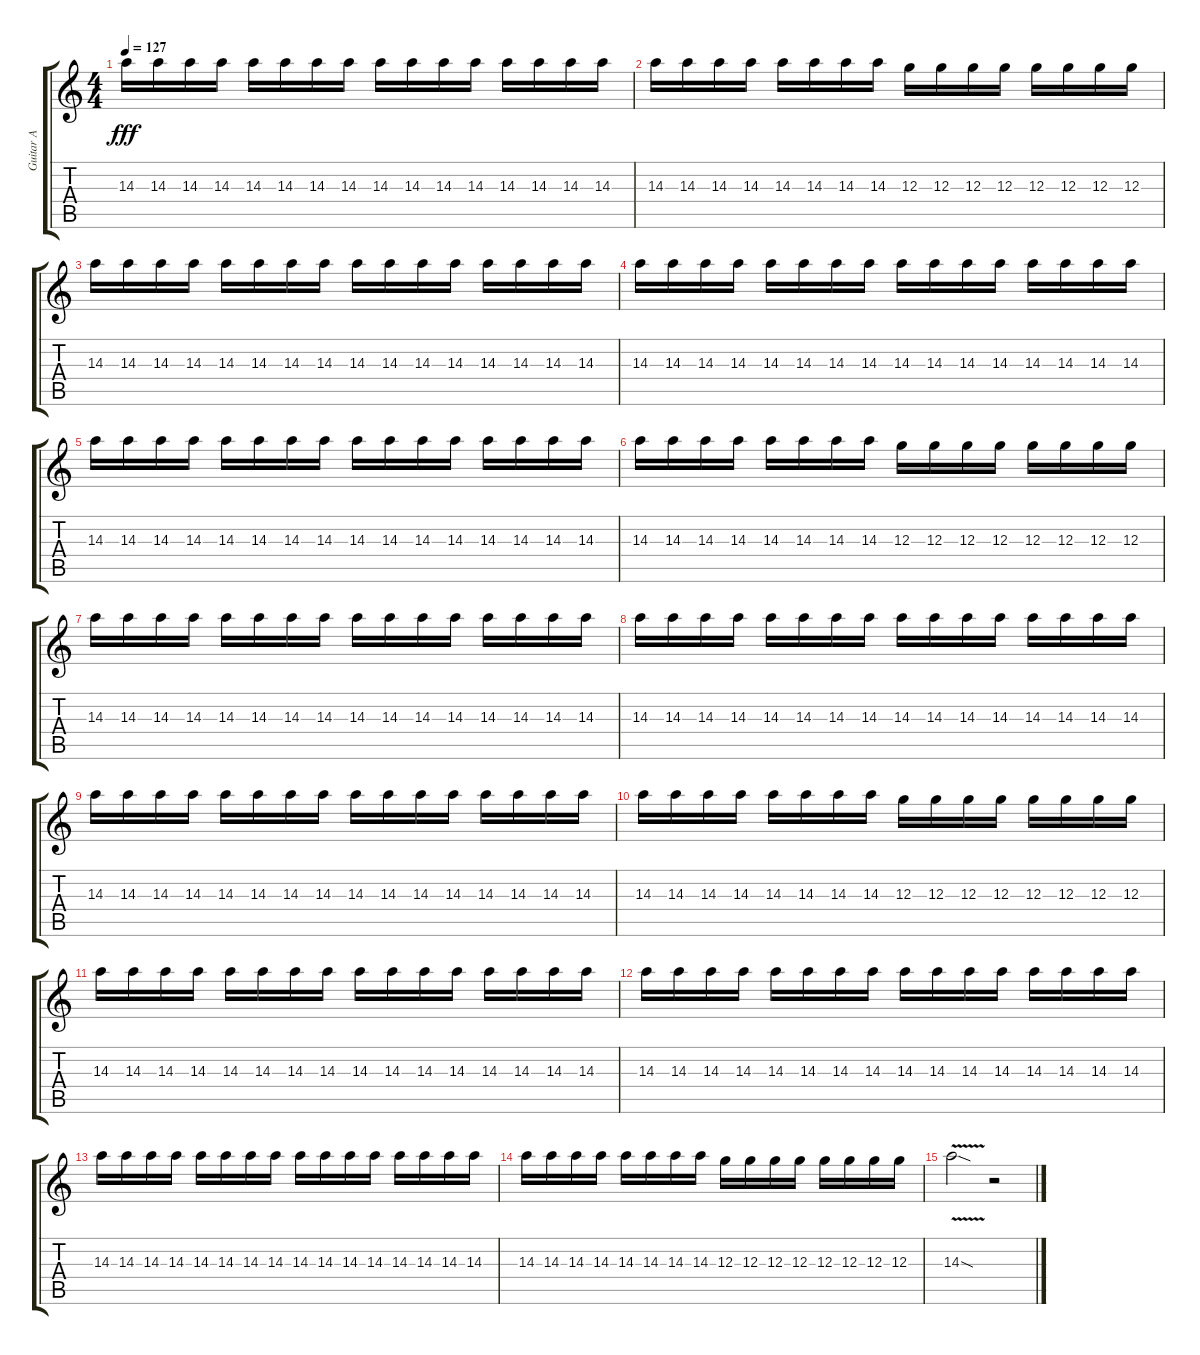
\track ("Guitar A" "Guitar A") {instrument electricguitarclean}
\staff {score tabs}
\tuning (E4 B3 G3 D3 A2 E2) {hide}
\ts (4 4)
\tempo 127
\clef g2
\ks c
14.3.16{dy fff} 14.3.16 14.3.16 14.3.16 14.3.16 14.3.16 14.3.16 14.3.16 14.3.16 14.3.16 14.3.16 14.3.16 14.3.16 14.3.16 14.3.16 14.3.16 |
14.3.16 14.3.16 14.3.16 14.3.16 14.3.16 14.3.16 14.3.16 14.3.16 12.3.16 12.3.16 12.3.16 12.3.16 12.3.16 12.3.16 12.3.16 12.3.16 |
14.3.16 14.3.16 14.3.16 14.3.16 14.3.16 14.3.16 14.3.16 14.3.16 14.3.16 14.3.16 14.3.16 14.3.16 14.3.16 14.3.16 14.3.16 14.3.16 |
14.3.16 14.3.16 14.3.16 14.3.16 14.3.16 14.3.16 14.3.16 14.3.16 14.3.16 14.3.16 14.3.16 14.3.16 14.3.16 14.3.16 14.3.16 14.3.16 |
14.3.16 14.3.16 14.3.16 14.3.16 14.3.16 14.3.16 14.3.16 14.3.16 14.3.16 14.3.16 14.3.16 14.3.16 14.3.16 14.3.16 14.3.16 14.3.16 |
14.3.16 14.3.16 14.3.16 14.3.16 14.3.16 14.3.16 14.3.16 14.3.16 12.3.16 12.3.16 12.3.16 12.3.16 12.3.16 12.3.16 12.3.16 12.3.16 |
14.3.16 14.3.16 14.3.16 14.3.16 14.3.16 14.3.16 14.3.16 14.3.16 14.3.16 14.3.16 14.3.16 14.3.16 14.3.16 14.3.16 14.3.16 14.3.16 |
14.3.16 14.3.16 14.3.16 14.3.16 14.3.16 14.3.16 14.3.16 14.3.16 14.3.16 14.3.16 14.3.16 14.3.16 14.3.16 14.3.16 14.3.16 14.3.16 |
14.3.16 14.3.16 14.3.16 14.3.16 14.3.16 14.3.16 14.3.16 14.3.16 14.3.16 14.3.16 14.3.16 14.3.16 14.3.16 14.3.16 14.3.16 14.3.16 |
14.3.16 14.3.16 14.3.16 14.3.16 14.3.16 14.3.16 14.3.16 14.3.16 12.3.16 12.3.16 12.3.16 12.3.16 12.3.16 12.3.16 12.3.16 12.3.16 |
14.3.16 14.3.16 14.3.16 14.3.16 14.3.16 14.3.16 14.3.16 14.3.16 14.3.16 14.3.16 14.3.16 14.3.16 14.3.16 14.3.16 14.3.16 14.3.16 |
14.3.16 14.3.16 14.3.16 14.3.16 14.3.16 14.3.16 14.3.16 14.3.16 14.3.16 14.3.16 14.3.16 14.3.16 14.3.16 14.3.16 14.3.16 14.3.16 |
14.3.16 14.3.16 14.3.16 14.3.16 14.3.16 14.3.16 14.3.16 14.3.16 14.3.16 14.3.16 14.3.16 14.3.16 14.3.16 14.3.16 14.3.16 14.3.16 |
14.3.16 14.3.16 14.3.16 14.3.16 14.3.16 14.3.16 14.3.16 14.3.16 12.3.16 12.3.16 12.3.16 12.3.16 12.3.16 12.3.16 12.3.16 12.3.16 |
14.3{v sod}.2 r.2
